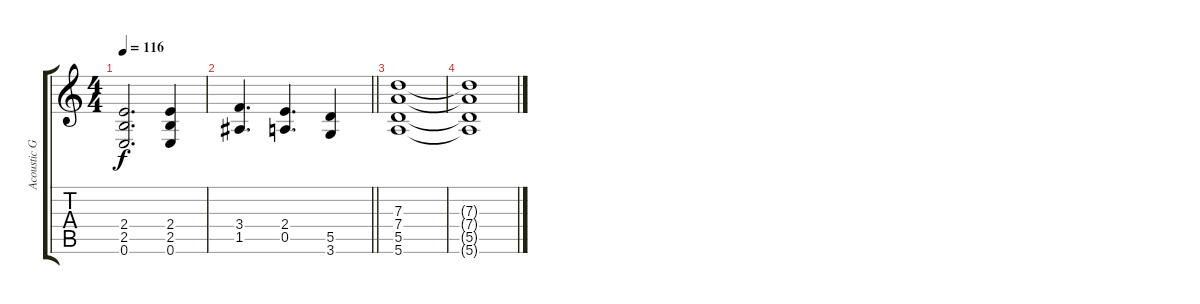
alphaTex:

\track ("Acoustic Guitar" "Acoustic G") {instrument acousticguitarsteel}
\staff {score tabs}
\tuning (E4 B3 G3 D3 A2 E2) {hide}
\ts (4 4)
\tempo 116
\clef g2
\ks c
(2.4 2.5 0.6).2{d dy f} (2.4 2.5 0.6).4 |
\barLineRight lightlight
(3.4 1.5).4{d} (2.4 0.5).4{d} (5.5 3.6).4 |
(7.3 7.4 5.5 5.6).1 |
(7.3{t} 7.4{t} 5.5{t} 5.6{t}).1
